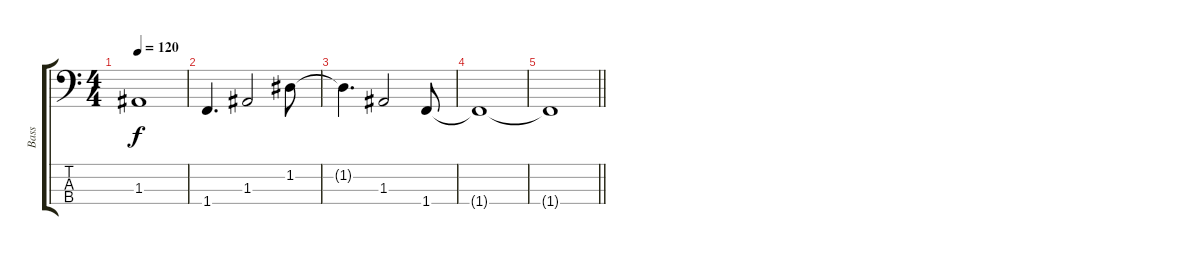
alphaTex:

\track ("Bass" "Bass") {instrument electricbassfinger}
\staff {score tabs}
\tuning (G2 D2 A1 E1) {hide}
\ts (4 4)
\tempo 120
\clef f4
\ks c
1.3{t}.1{dy f} |
1.4.4{d} 1.3.2 1.2.8 |
1.2{t}.4{d} 1.3.2 1.4.8 |
1.4{t}.1 |
\barLineRight lightlight
1.4{t}.1
